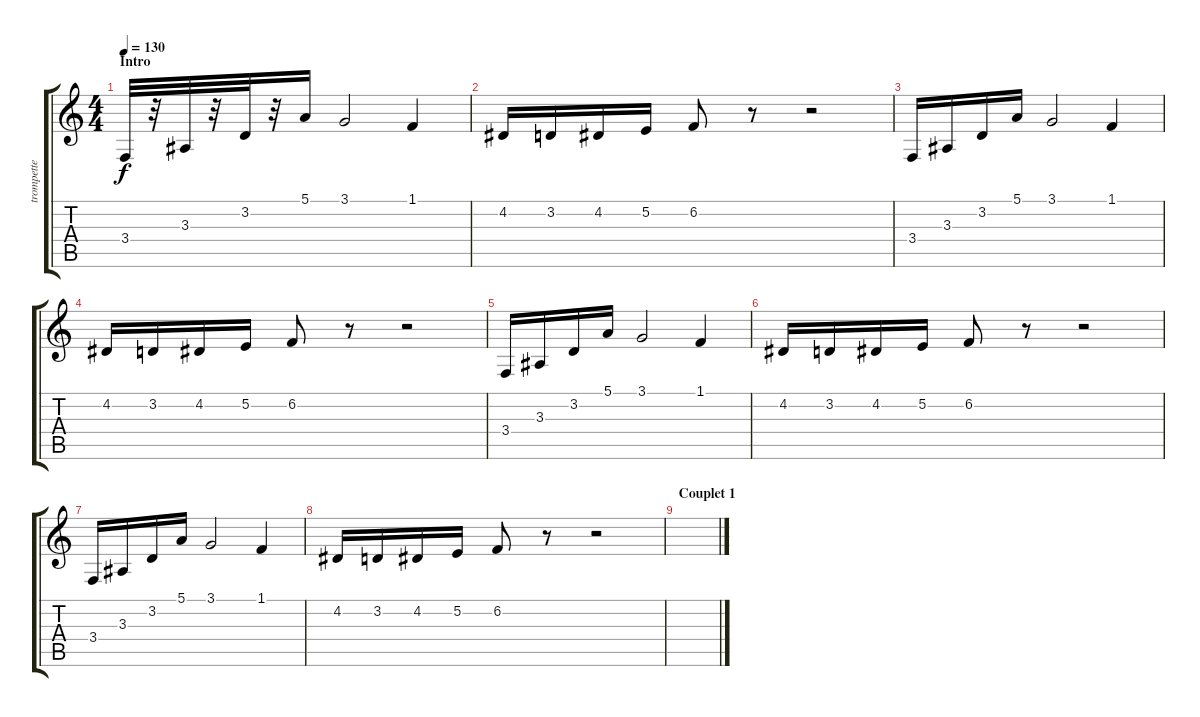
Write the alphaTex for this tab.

\track ("trompette" "trompette") {instrument trumpet}
\staff {score tabs}
\tuning (E4 B3 G3 D3 A2 E2) {hide}
\ts (4 4)
\section ("" "Intro")
\tempo 130
\clef g2
\ks c
3.4.32{dy f instrument trumpet} r.32 3.3.32 r.32 3.2.32 r.32 5.1.16 3.1.2 1.1.4 |
4.2.16 3.2.16 4.2.16 5.2.16 6.2.8 r.8 r.2 |
3.4.16 3.3.16 3.2.16 5.1.16 3.1.2 1.1.4 |
4.2.16 3.2.16 4.2.16 5.2.16 6.2.8 r.8 r.2 |
3.4.16 3.3.16 3.2.16 5.1.16 3.1.2 1.1.4 |
4.2.16 3.2.16 4.2.16 5.2.16 6.2.8 r.8 r.2 |
3.4.16 3.3.16 3.2.16 5.1.16 3.1.2 1.1.4 |
4.2.16 3.2.16 4.2.16 5.2.16 6.2.8 r.8 r.2 |
\section ("" "Couplet 1")
